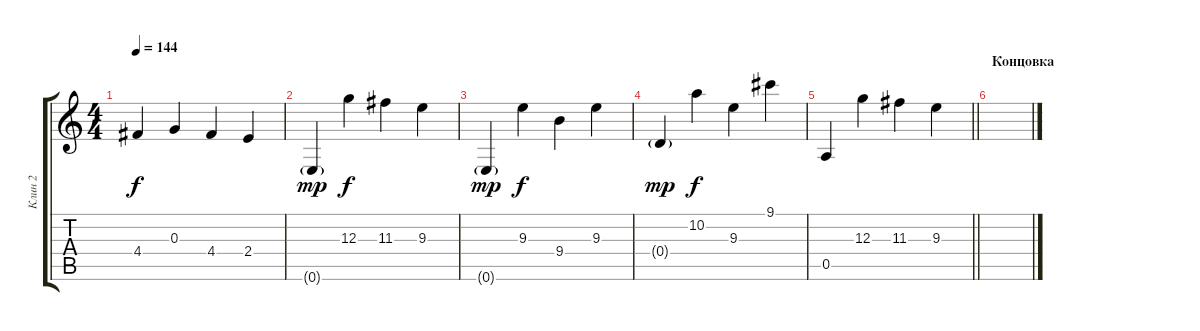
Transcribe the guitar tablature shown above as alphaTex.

\track ("Клин 2" "Клин 2") {instrument electricguitarclean}
\staff {score tabs}
\tuning (E4 B3 G3 D3 A2 E2) {hide}
\ts (4 4)
\tempo 144
\clef g2
\ks c
4.4.4{dy f} 0.3.4 4.4.4 2.4.4 |
0.6{g}.4{dy mp} 12.3.4{dy f} 11.3.4 9.3.4 |
0.6{g}.4{dy mp} 9.3.4{dy f} 9.4.4 9.3.4 |
0.4{g}.4{dy mp} 10.2.4{dy f} 9.3.4 9.1.4 |
\barLineRight lightlight
0.5.4 12.3.4 11.3.4 9.3.4 |
\section ("" "Концовка")
